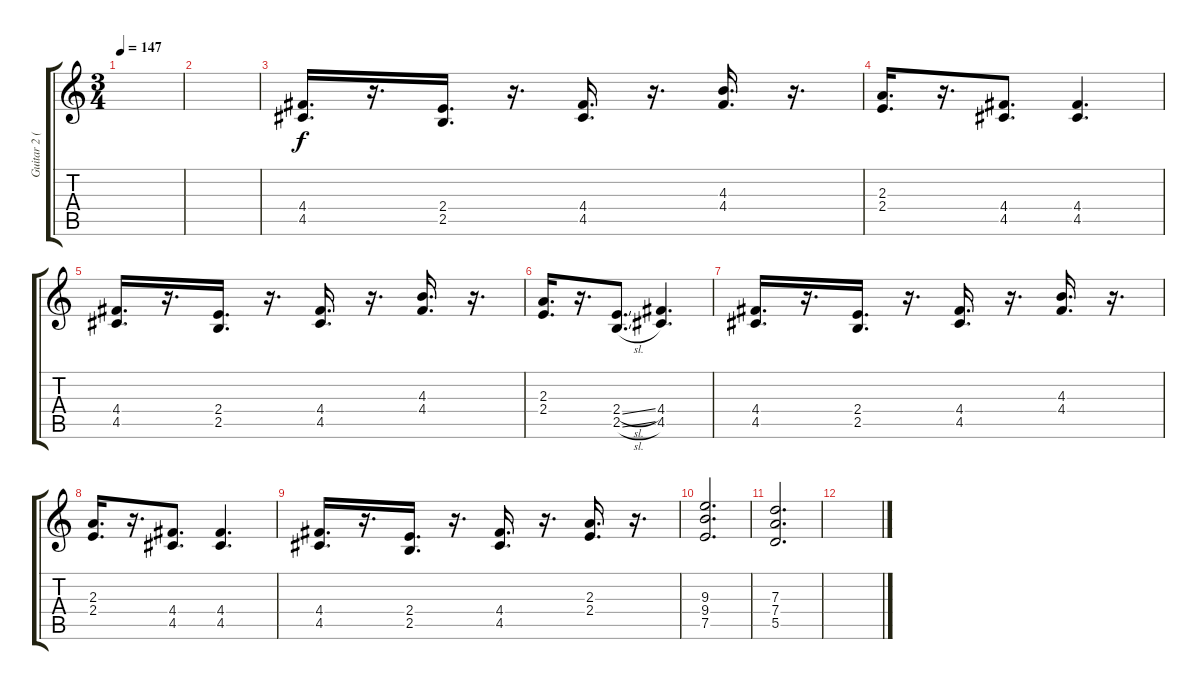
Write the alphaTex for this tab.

\track ("Guitar 2 (Solo)" "Guitar 2 (") {instrument distortionguitar}
\staff {score tabs}
\tuning (E4 B3 G3 D3 A2 E2) {hide}
\ts (3 4)
\tempo 147
\clef g2
\ks c
|
|
\section ("" "")
(4.4 4.5).16{d instrument fretlessbass} r.16{d} (2.4 2.5).16{d} r.16{d} (4.4 4.5).16{d} r.16{d} (4.3 4.4).16{d} r.16{d} |
(2.3 2.4).16{d} r.16{d} (4.4 4.5).8{d} (4.4 4.5).4{d} |
(4.4 4.5).16{d instrument fretlessbass} r.16{d} (2.4 2.5).16{d} r.16{d} (4.4 4.5).16{d} r.16{d} (4.3 4.4).16{d} r.16{d} |
(2.3 2.4).16{d} r.16{d} (2.4{sl} 2.5{sl}).8{d} (4.4 4.5).4{d} |
(4.4 4.5).16{d instrument fretlessbass} r.16{d} (2.4 2.5).16{d} r.16{d} (4.4 4.5).16{d} r.16{d} (4.3 4.4).16{d} r.16{d} |
(2.3 2.4).16{d} r.16{d} (4.4 4.5).8{d} (4.4 4.5).4{d} |
(4.4 4.5).16{d instrument fretlessbass} r.16{d} (2.4 2.5).16{d} r.16{d} (4.4 4.5).16{d} r.16{d} (2.3 2.4).16{d} r.16{d} |
(9.3 9.4 7.5).2{d} |
(7.3 7.4 5.5).2{d} |
\section ("" "")
